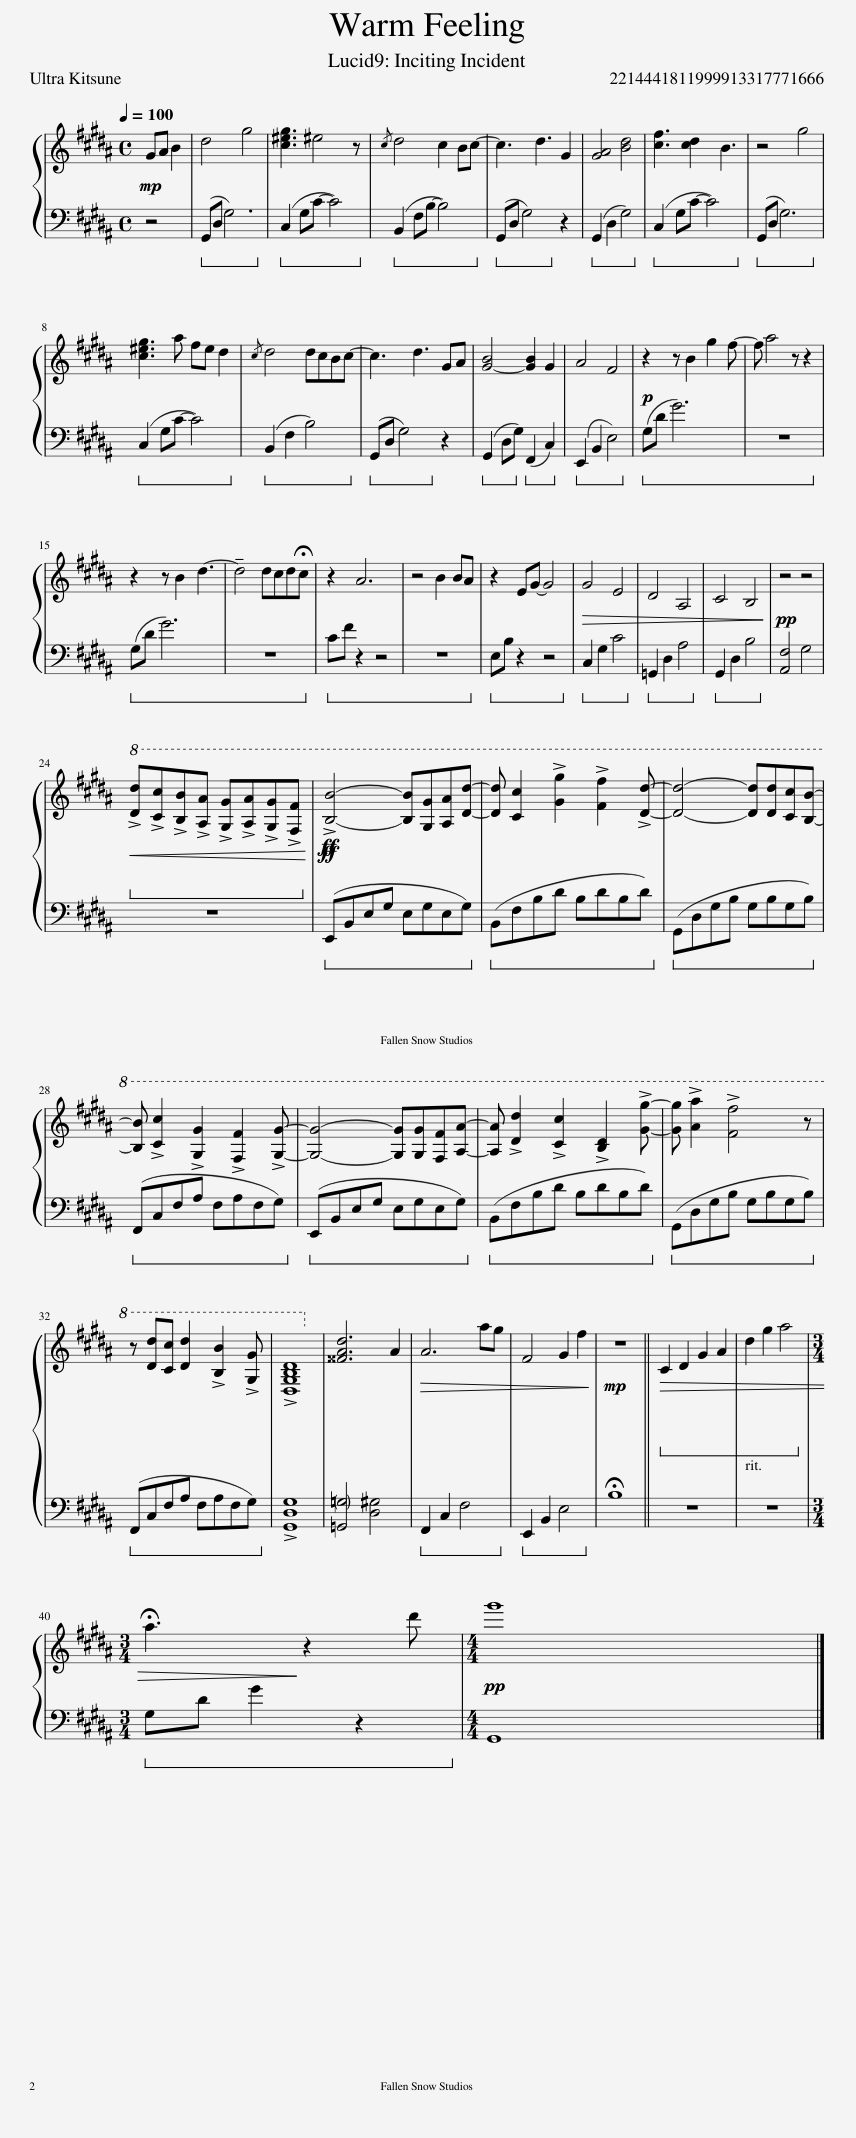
X:1
%%score { 1 | 2 }
L:1/8
Q:1/4=100
M:4/4
I:linebreak $
K:B
V:1 treble
V:2 bass
V:1
!mp! GA B2 | d4 g4 | [c^eg]3 ^e4 z |{/c} d4 c2 Bc- | c3 d3 G2 | %5
 [GA]4 [Bd]4 | [cf]3 [cd]2 B3 | z4 g4 |$ [c^eg]3 a fe d2 |{/c} d4 dcBc- | %10
 c3 d3 GA | [G-B]4 [GB]2 G2 | A4 F4 |!p! z2 z B2 g2 f- | f a4 z z2 |$ %15
 z2 z B2 d3- | !tenuto!d4 dcd!fermata!c | z2 A6 | z4 B2 BA | z2 EG- G4 | %20
!>(! G4 E4 | D4 A,4 | C4 B,4!>)! |!pp! z4 z4 |$!8va(!!<(! !>![dd']!>![cc']!>![Bb]!>![Aa] !>![Gg]!>![Aa]!>![Gg]!>![Ff]!<)! | %25
!ff!!ff! !>![Bb]4- [Bb][Gg][Aa][dd']- | [dd'] [cc']2 !>![gg']2 !>![ff']2 !>![dd']- | [dd']4- [dd'][dd'][cc'][Bb]- |$ [Bb] !>![cc']2 !>![Gg]2 !>![Ff]2 !>![Gg]- | [Gg]4- [Gg][Gg][Ff][Aa]- | %30
 [Aa] !>![dd']2 !>![cc']2 !>![Bb]2 !>![gg']- | [gg'] !>![aa']2 !>![ff']4 z |$ z [dd'][cc'] [dd']2 !>![Bb]2 !>![Gg] | !>![DGBd]8!8va)! | [^^FAd]6 A2 | %35
!>(! A6 ag | F4 G2 f2!>)! |!mp! z8 ||!>(! C2 D2 G2 A2 | d2 g2 a4 |$ %40
[M:3/4] !fermata!a3!>)! z2 d' |[M:4/4]!pp! g'8 |] %42
V:2
 z4 |!ped! (G,,D, G,6)!ped-up! |!ped! (C,2 G,C- C4)!ped-up! |!ped! (B,,2 F,B,- B,4)!ped-up! |!ped! (G,,D, G,4)!ped-up! z2 | %5
!ped! (G,,2 D,2 G,4)!ped-up! |!ped! (C,2 G,C- C4)!ped-up! |!ped! (G,,D, G,6)!ped-up! |$!ped! (C,2 G,C- C4)!ped-up! |!ped! (B,,2 F,2 B,4)!ped-up! | %10
!ped! (G,,D, G,4)!ped-up! z2 |!ped! (G,,2 D,G,)!ped-up!!ped! (F,,2 C,2)!ped-up! |!ped! (E,,2 B,,2 E,4)!ped-up! |!ped! (G,D G6) | z8!ped-up! |$ %15
!ped! (G,D G6) | z8!ped-up! |!ped! CF z2 z4 | z8!ped-up! |!ped! E,B, z2 z4!ped-up! | %20
!ped! C,2 G,2 C4!ped-up! |!ped! =G,,2 D,2 A,4!ped-up! |!ped! G,,2 D,2 B,4!ped-up! | [A,,F,]4 G,4 |$!ped! z8!ped-up! | %25
!ped! (E,,B,,E,G, E,G,E,G,)!ped-up! |!ped! (B,,F,B,D B,DB,D)!ped-up! |!ped! (G,,D,G,B, G,B,G,B,)!ped-up! |$!ped! (F,,C,F,A, F,A,F,G,)!ped-up! |!ped! (E,,B,,E,G, E,G,E,G,)!ped-up! | %30
!ped! (B,,F,B,D B,DB,D)!ped-up! |!ped! (G,,D,G,B, G,B,G,B,)!ped-up! |$!ped! (F,,C,F,A, F,A,F,G,)!ped-up! | !>![G,,D,G,]8 | [=G,,=G,]4 [D,^G,]4 | %35
!ped! F,,2 C,2 F,4!ped-up! |!ped! E,,2 B,,2 E,4!ped-up! | !fermata!B,8 ||!ped! z8 | z8!ped-up! |$ %40
[M:3/4]!ped! G,D G2 z2!ped-up! |[M:4/4] G,,8 |] %42
